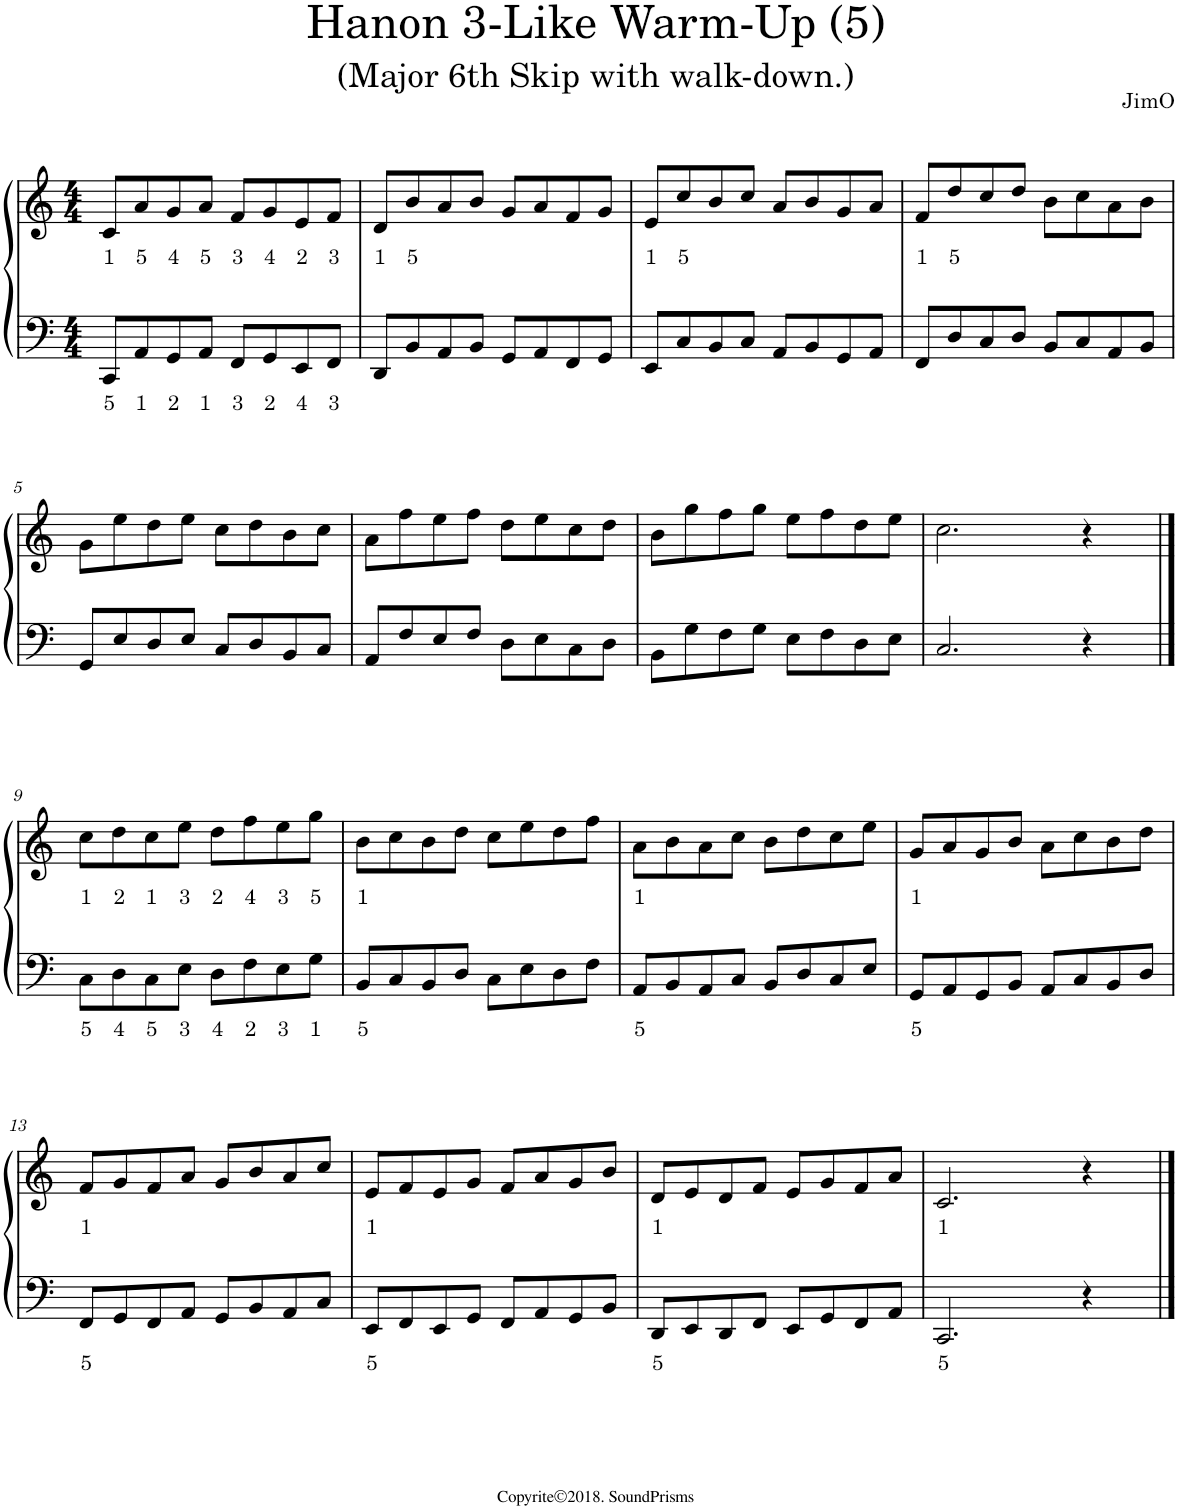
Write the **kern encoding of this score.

**kern	**text	**kern	**text
*part1	*part1	*part1	*part1
*staff2	*staff2	*staff1	*staff1
*I"Piano	*	*	*
*I'Pno.	*	*	*
*clefF4	*	*clefG2	*
*k[]	*	*k[]	*
*M4/4	*	*M4/4	*
=1	=1	=1	=1
!	!LO:LY:b	!	!LO:LY:b
8CC/L	5	8c/L	1
!	!LO:LY:b	!	!LO:LY:b
8AA/	1	8a/	5
!	!LO:LY:b	!	!LO:LY:b
8GG/	2	8g/	4
!	!LO:LY:b	!	!LO:LY:b
8AA/J	1	8a/J	5
!	!LO:LY:b	!	!LO:LY:b
8FF/L	3	8f/L	3
!	!LO:LY:b	!	!LO:LY:b
8GG/	2	8g/	4
!	!LO:LY:b	!	!LO:LY:b
8EE/	4	8e/	2
!	!LO:LY:b	!	!LO:LY:b
8FF/J	3	8f/J	3
=2	=2	=2	=2
!	!	!	!LO:LY:b
8DD/L	.	8d/L	1
!	!	!	!LO:LY:b
8BB/	.	8b/	5
8AA/	.	8a/	.
8BB/J	.	8b/J	.
8GG/L	.	8g/L	.
8AA/	.	8a/	.
8FF/	.	8f/	.
8GG/J	.	8g/J	.
=3	=3	=3	=3
!	!	!	!LO:LY:b
8EE/L	.	8e/L	1
!	!	!	!LO:LY:b
8C/	.	8cc/	5
8BB/	.	8b/	.
8C/J	.	8cc/J	.
8AA/L	.	8a/L	.
8BB/	.	8b/	.
8GG/	.	8g/	.
8AA/J	.	8a/J	.
=4	=4	=4	=4
!	!	!	!LO:LY:b
8FF/L	.	8f/L	1
!	!	!	!LO:LY:b
8D/	.	8dd/	5
8C/	.	8cc/	.
8D/J	.	8dd/J	.
8BB/L	.	8b\L	.
8C/	.	8cc\	.
8AA/	.	8a\	.
8BB/J	.	8b\J	.
!!LO:LB:g=z
=5	=5	=5	=5
8GG/L	.	8g\L	.
8E/	.	8ee\	.
8D/	.	8dd\	.
8E/J	.	8ee\J	.
8C/L	.	8cc\L	.
8D/	.	8dd\	.
8BB/	.	8b\	.
8C/J	.	8cc\J	.
=6	=6	=6	=6
8AA/L	.	8a\L	.
8F/	.	8ff\	.
8E/	.	8ee\	.
8F/J	.	8ff\J	.
8D\L	.	8dd\L	.
8E\	.	8ee\	.
8C\	.	8cc\	.
8D\J	.	8dd\J	.
=7	=7	=7	=7
8BB\L	.	8b\L	.
8G\	.	8gg\	.
8F\	.	8ff\	.
8G\J	.	8gg\J	.
8E\L	.	8ee\L	.
8F\	.	8ff\	.
8D\	.	8dd\	.
8E\J	.	8ee\J	.
=8	=8	=8	=8
2.C/	.	2.cc\	.
4r	.	4r	.
!!LO:LB:g=z
==9	==9	==9	==9
!	!LO:LY:b	!	!LO:LY:b
8C\L	5	8cc\L	1
!	!LO:LY:b	!	!LO:LY:b
8D\	4	8dd\	2
!	!LO:LY:b	!	!LO:LY:b
8C\	5	8cc\	1
!	!LO:LY:b	!	!LO:LY:b
8E\J	3	8ee\J	3
!	!LO:LY:b	!	!LO:LY:b
8D\L	4	8dd\L	2
!	!LO:LY:b	!	!LO:LY:b
8F\	2	8ff\	4
!	!LO:LY:b	!	!LO:LY:b
8E\	3	8ee\	3
!	!LO:LY:b	!	!LO:LY:b
8G\J	1	8gg\J	5
=10	=10	=10	=10
!	!LO:LY:b	!	!LO:LY:b
8BB/L	5	8b\L	1
8C/	.	8cc\	.
8BB/	.	8b\	.
8D/J	.	8dd\J	.
8C\L	.	8cc\L	.
8E\	.	8ee\	.
8D\	.	8dd\	.
8F\J	.	8ff\J	.
=11	=11	=11	=11
!	!LO:LY:b	!	!LO:LY:b
8AA/L	5	8a\L	1
8BB/	.	8b\	.
8AA/	.	8a\	.
8C/J	.	8cc\J	.
8BB/L	.	8b\L	.
8D/	.	8dd\	.
8C/	.	8cc\	.
8E/J	.	8ee\J	.
=12	=12	=12	=12
!	!LO:LY:b	!	!LO:LY:b
8GG/L	5	8g/L	1
8AA/	.	8a/	.
8GG/	.	8g/	.
8BB/J	.	8b/J	.
8AA/L	.	8a\L	.
8C/	.	8cc\	.
8BB/	.	8b\	.
8D/J	.	8dd\J	.
!!LO:LB:g=z
=13	=13	=13	=13
!	!LO:LY:b	!	!LO:LY:b
8FF/L	5	8f/L	1
8GG/	.	8g/	.
8FF/	.	8f/	.
8AA/J	.	8a/J	.
8GG/L	.	8g/L	.
8BB/	.	8b/	.
8AA/	.	8a/	.
8C/J	.	8cc/J	.
=14	=14	=14	=14
!	!LO:LY:b	!	!LO:LY:b
8EE/L	5	8e/L	1
8FF/	.	8f/	.
8EE/	.	8e/	.
8GG/J	.	8g/J	.
8FF/L	.	8f/L	.
8AA/	.	8a/	.
8GG/	.	8g/	.
8BB/J	.	8b/J	.
=15	=15	=15	=15
!	!LO:LY:b	!	!LO:LY:b
8DD/L	5	8d/L	1
8EE/	.	8e/	.
8DD/	.	8d/	.
8FF/J	.	8f/J	.
8EE/L	.	8e/L	.
8GG/	.	8g/	.
8FF/	.	8f/	.
8AA/J	.	8a/J	.
=16	=16	=16	=16
!	!LO:LY:b	!	!LO:LY:b
2.CC/	5	2.c/	1
4r	.	4r	.
==	==	==	==
*-	*-	*-	*-
